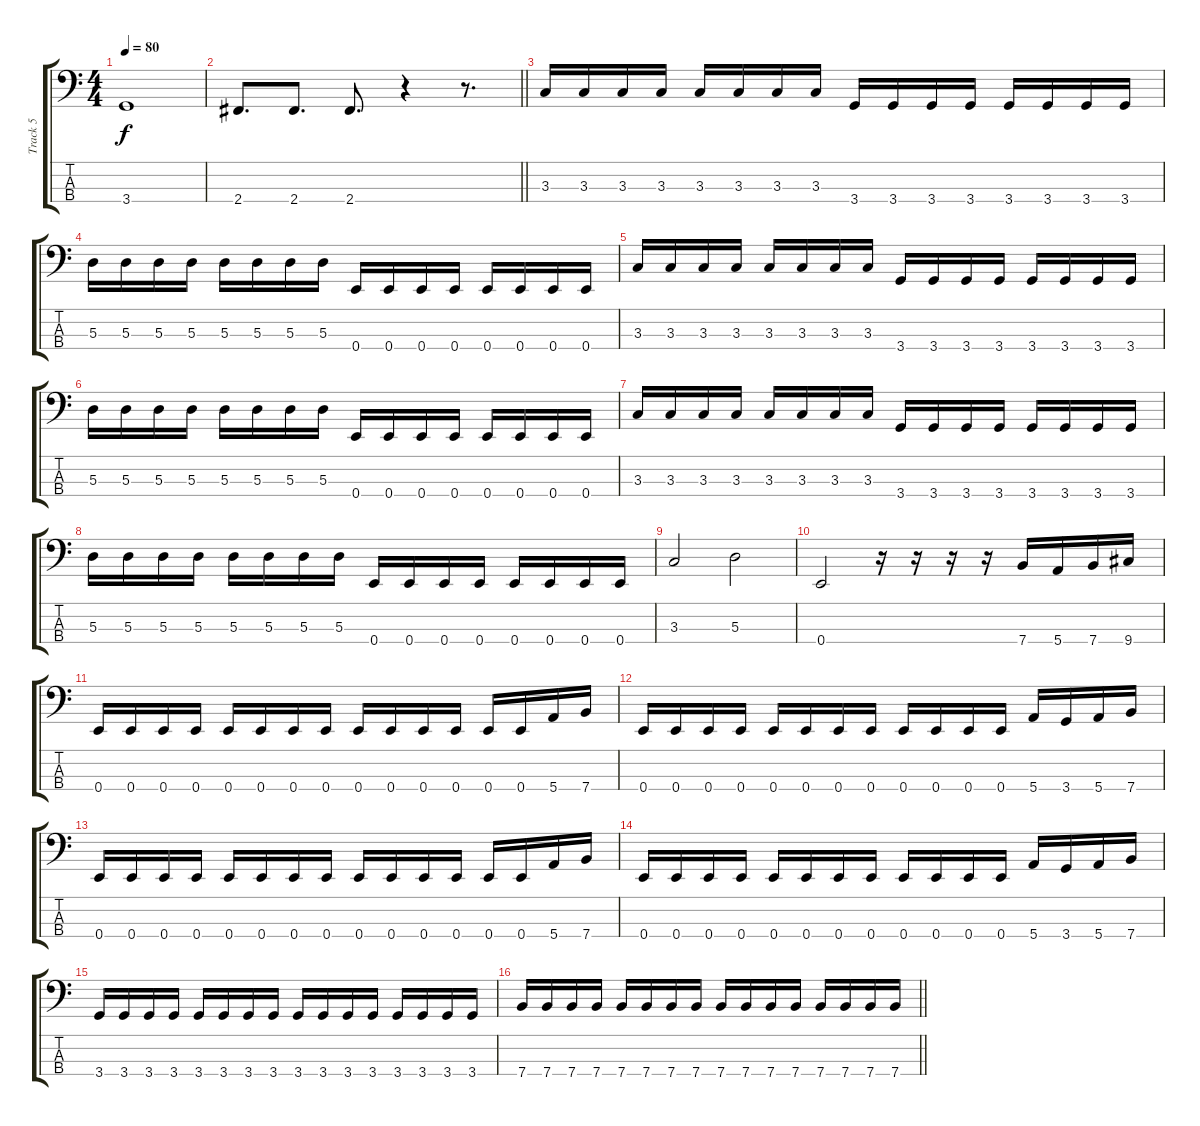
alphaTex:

\track ("Track 5" "Track 5") {instrument electricbassfinger}
\staff {score tabs}
\tuning (G2 D2 A1 E1) {hide}
\ts (4 4)
\tempo 80
\clef f4
\ks c
3.4.1{dy f} |
\barLineRight lightlight
2.4.8{d} 2.4.8{d} 2.4.8{d} r.4 r.8{d} |
3.3.16 3.3.16 3.3.16 3.3.16 3.3.16 3.3.16 3.3.16 3.3.16 3.4.16 3.4.16 3.4.16 3.4.16 3.4.16 3.4.16 3.4.16 3.4.16 |
5.3.16 5.3.16 5.3.16 5.3.16 5.3.16 5.3.16 5.3.16 5.3.16 0.4.16 0.4.16 0.4.16 0.4.16 0.4.16 0.4.16 0.4.16 0.4.16 |
3.3.16 3.3.16 3.3.16 3.3.16 3.3.16 3.3.16 3.3.16 3.3.16 3.4.16 3.4.16 3.4.16 3.4.16 3.4.16 3.4.16 3.4.16 3.4.16 |
5.3.16 5.3.16 5.3.16 5.3.16 5.3.16 5.3.16 5.3.16 5.3.16 0.4.16 0.4.16 0.4.16 0.4.16 0.4.16 0.4.16 0.4.16 0.4.16 |
3.3.16 3.3.16 3.3.16 3.3.16 3.3.16 3.3.16 3.3.16 3.3.16 3.4.16 3.4.16 3.4.16 3.4.16 3.4.16 3.4.16 3.4.16 3.4.16 |
5.3.16 5.3.16 5.3.16 5.3.16 5.3.16 5.3.16 5.3.16 5.3.16 0.4.16 0.4.16 0.4.16 0.4.16 0.4.16 0.4.16 0.4.16 0.4.16 |
3.3.2 5.3.2 |
0.4.2 r.16 r.16 r.16 r.16 7.4.16 5.4.16 7.4.16 9.4.16 |
0.4.16 0.4.16 0.4.16 0.4.16 0.4.16 0.4.16 0.4.16 0.4.16 0.4.16 0.4.16 0.4.16 0.4.16 0.4.16 0.4.16 5.4.16 7.4.16 |
0.4.16 0.4.16 0.4.16 0.4.16 0.4.16 0.4.16 0.4.16 0.4.16 0.4.16 0.4.16 0.4.16 0.4.16 5.4.16 3.4.16 5.4.16 7.4.16 |
0.4.16 0.4.16 0.4.16 0.4.16 0.4.16 0.4.16 0.4.16 0.4.16 0.4.16 0.4.16 0.4.16 0.4.16 0.4.16 0.4.16 5.4.16 7.4.16 |
0.4.16 0.4.16 0.4.16 0.4.16 0.4.16 0.4.16 0.4.16 0.4.16 0.4.16 0.4.16 0.4.16 0.4.16 5.4.16 3.4.16 5.4.16 7.4.16 |
3.4.16 3.4.16 3.4.16 3.4.16 3.4.16 3.4.16 3.4.16 3.4.16 3.4.16 3.4.16 3.4.16 3.4.16 3.4.16 3.4.16 3.4.16 3.4.16 |
\barLineRight lightlight
7.4.16 7.4.16 7.4.16 7.4.16 7.4.16 7.4.16 7.4.16 7.4.16 7.4.16 7.4.16 7.4.16 7.4.16 7.4.16 7.4.16 7.4.16 7.4.16
